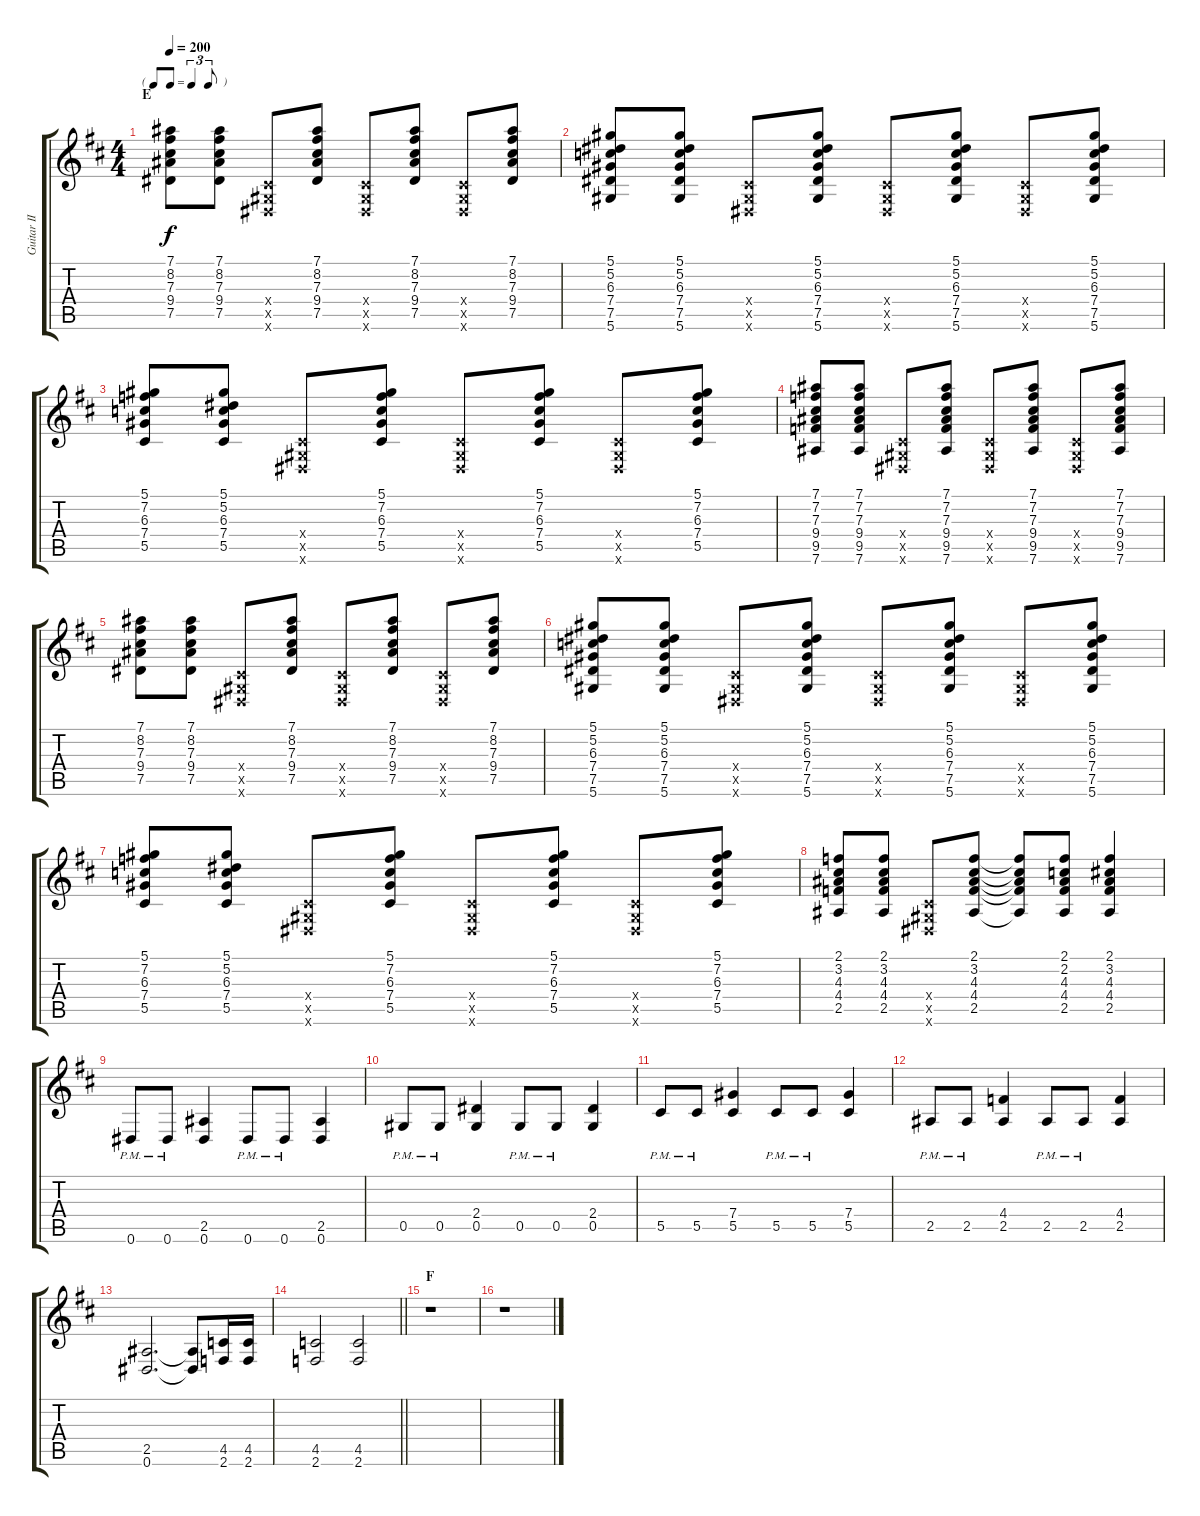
\track ("Guitar II (Hitsugi)" "Guitar II ") {instrument overdrivenguitar}
\staff {score tabs}
\tuning (Eb4 Bb3 Gb3 Db3 Ab2 Eb2) {hide}
\ts (4 4)
\tf triplet8th
\section ("" "E")
\tempo 200
\clef g2
\ks d
(7.1 8.2 7.3 9.4 7.5).8{dy f} (7.1 8.2 7.3 9.4 7.5).8 (0.4{x} 0.5{x} 0.6{x}).8 (7.1 8.2 7.3 9.4 7.5).8 (0.4{x} 0.5{x} 0.6{x}).8 (7.1 8.2 7.3 9.4 7.5).8 (0.4{x} 0.5{x} 0.6{x}).8 (7.1 8.2 7.3 9.4 7.5).8 |
(5.1 5.2 6.3 7.4 7.5 5.6).8 (5.1 5.2 6.3 7.4 7.5 5.6).8 (0.4{x} 0.5{x} 0.6{x}).8 (5.1 5.2 6.3 7.4 7.5 5.6).8 (0.4{x} 0.5{x} 0.6{x}).8 (5.1 5.2 6.3 7.4 7.5 5.6).8 (0.4{x} 0.5{x} 0.6{x}).8 (5.1 5.2 6.3 7.4 7.5 5.6).8 |
(5.1 7.2 6.3 7.4 5.5).8 (5.1 5.2 6.3 7.4 5.5).8 (0.4{x} 0.5{x} 0.6{x}).8 (5.1 7.2 6.3 7.4 5.5).8 (0.4{x} 0.5{x} 0.6{x}).8 (5.1 7.2 6.3 7.4 5.5).8 (0.4{x} 0.5{x} 0.6{x}).8 (5.1 7.2 6.3 7.4 5.5).8 |
(7.1 7.2 7.3 9.4 9.5 7.6).8 (7.1 7.2 7.3 9.4 9.5 7.6).8 (0.4{x} 0.5{x} 0.6{x}).8 (7.1 7.2 7.3 9.4 9.5 7.6).8 (0.4{x} 0.5{x} 0.6{x}).8 (7.1 7.2 7.3 9.4 9.5 7.6).8 (0.4{x} 0.5{x} 0.6{x}).8 (7.1 7.2 7.3 9.4 9.5 7.6).8 |
(7.1 8.2 7.3 9.4 7.5).8 (7.1 8.2 7.3 9.4 7.5).8 (0.4{x} 0.5{x} 0.6{x}).8 (7.1 8.2 7.3 9.4 7.5).8 (0.4{x} 0.5{x} 0.6{x}).8 (7.1 8.2 7.3 9.4 7.5).8 (0.4{x} 0.5{x} 0.6{x}).8 (7.1 8.2 7.3 9.4 7.5).8 |
(5.1 5.2 6.3 7.4 7.5 5.6).8 (5.1 5.2 6.3 7.4 7.5 5.6).8 (0.4{x} 0.5{x} 0.6{x}).8 (5.1 5.2 6.3 7.4 7.5 5.6).8 (0.4{x} 0.5{x} 0.6{x}).8 (5.1 5.2 6.3 7.4 7.5 5.6).8 (0.4{x} 0.5{x} 0.6{x}).8 (5.1 5.2 6.3 7.4 7.5 5.6).8 |
(5.1 7.2 6.3 7.4 5.5).8 (5.1 5.2 6.3 7.4 5.5).8 (0.4{x} 0.5{x} 0.6{x}).8 (5.1 7.2 6.3 7.4 5.5).8 (0.4{x} 0.5{x} 0.6{x}).8 (5.1 7.2 6.3 7.4 5.5).8 (0.4{x} 0.5{x} 0.6{x}).8 (5.1 7.2 6.3 7.4 5.5).8 |
(2.1 3.2 4.3 4.4 2.5).8 (2.1 3.2 4.3 4.4 2.5).8 (0.4{x} 0.5{x} 0.6{x}).8 (2.1 3.2 4.3 4.4 2.5).8 (2.1{t} 3.2{t} 4.3{t} 4.4{t} 2.5{t}).8 (2.1 2.2 4.3 4.4 2.5).8 (2.1 3.2 4.3 4.4 2.5).4 |
0.6{pm}.8 0.6{pm}.8 (2.5 0.6).4 0.6{pm}.8 0.6{pm}.8 (2.5 0.6).4 |
0.5{pm}.8 0.5{pm}.8 (2.4 0.5).4 0.5{pm}.8 0.5{pm}.8 (2.4 0.5).4 |
5.5{pm}.8 5.5{pm}.8 (7.4 5.5).4 5.5{pm}.8 5.5{pm}.8 (7.4 5.5).4 |
2.5{pm}.8 2.5{pm}.8 (4.4 2.5).4 2.5{pm}.8 2.5{pm}.8 (4.4 2.5).4 |
(2.5 0.6).2{d} (2.5{t} 0.6{t}).8 (4.5 2.6).16 (4.5 2.6).16 |
\barLineRight lightlight
(4.5 2.6).2 (4.5 2.6).2 |
\section ("" "F")
r.1 |
r.1
